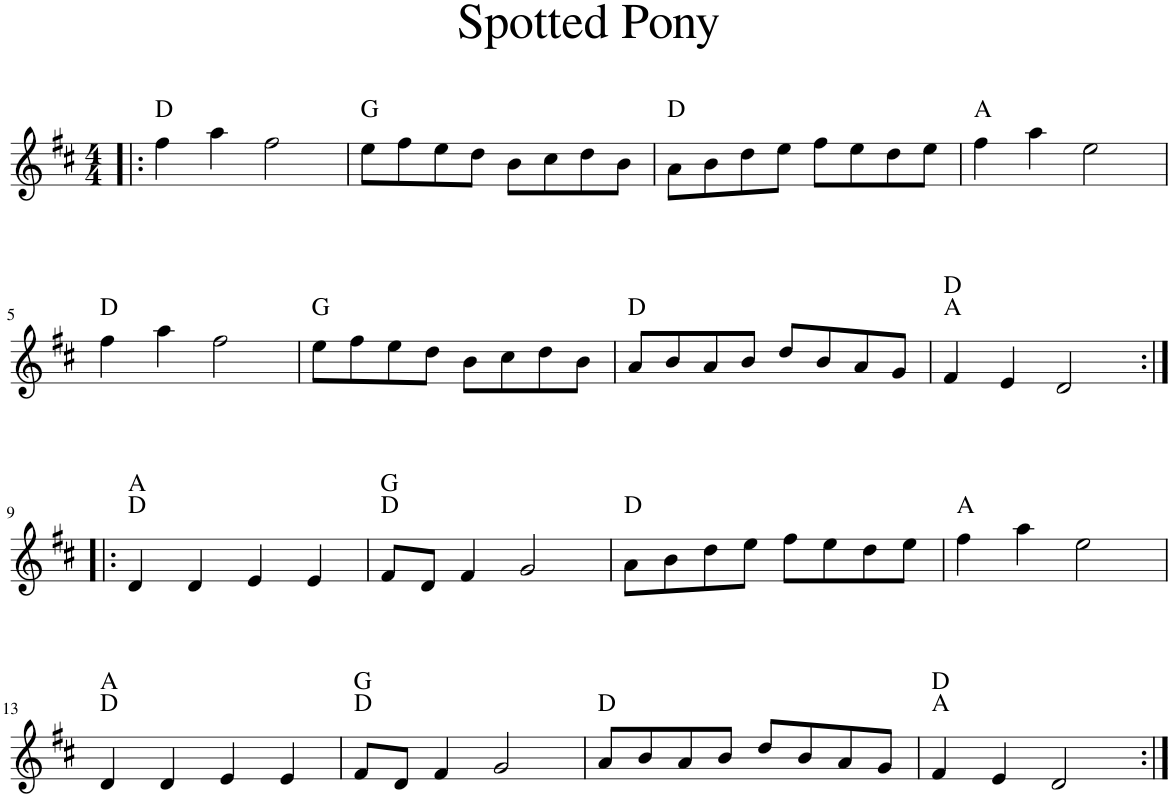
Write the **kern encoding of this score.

**kern	**harte
*part1	*part1
*staff1	*
*I"Traditional Music Library(www.rodsmith.org.uk) Tune#009661	*
*clefG2	*
*k[f#c#]	*
*M4/4	*
=1!|:	=1!|:
4ff#\	D:maj
4aa\	.
2ff#\	.
=2	=2
8ee\L	G:maj
8ff#\	.
8ee\	.
8dd\J	.
8b\L	.
8cc#\	.
8dd\	.
8b\J	.
=3	=3
8a\L	D:maj
8b\	.
8dd\	.
8ee\J	.
8ff#\L	.
8ee\	.
8dd\	.
8ee\J	.
=4	=4
4ff#\	A:maj
4aa\	.
2ee\	.
!!LO:LB:g=z
=5	=5
4ff#\	D:maj
4aa\	.
2ff#\	.
=6	=6
8ee\L	G:maj
8ff#\	.
8ee\	.
8dd\J	.
8b\L	.
8cc#\	.
8dd\	.
8b\J	.
=7	=7
8a/L	D:maj
8b/	.
8a/	.
8b/J	.
8dd/L	.
8b/	.
8a/	.
8g/J	.
=8	=8
4f#/	A:maj D:maj
4e/	.
2d/	.
!!LO:LB:g=z
=9:|!|:	=9:|!|:
4d/	D:maj A:maj
4d/	.
4e/	.
4e/	.
=10	=10
8f#/L	D:maj G:maj
8d/J	.
4f#/	.
2g/	.
=11	=11
8a\L	D:maj
8b\	.
8dd\	.
8ee\J	.
8ff#\L	.
8ee\	.
8dd\	.
8ee\J	.
=12	=12
4ff#\	A:maj
4aa\	.
2ee\	.
!!LO:LB:g=z
=13	=13
4d/	D:maj A:maj
4d/	.
4e/	.
4e/	.
=14	=14
8f#/L	D:maj G:maj
8d/J	.
4f#/	.
2g/	.
=15	=15
8a/L	D:maj
8b/	.
8a/	.
8b/J	.
8dd/L	.
8b/	.
8a/	.
8g/J	.
=16	=16
4f#/	A:maj D:maj
4e/	.
2d/	.
=:|!	=:|!
*-	*-
